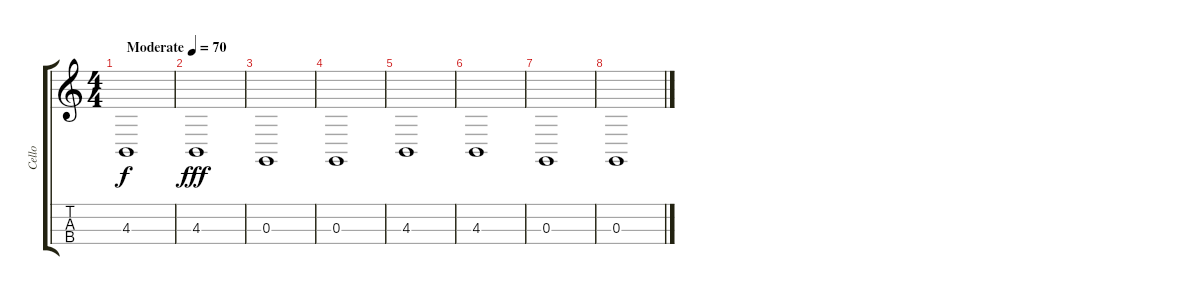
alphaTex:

\track ("Cello" "Cello") {instrument cello}
\staff {score tabs}
\tuning (A3 D3 G2 C2) {hide}
\ts (4 4)
\tempo (70 "Moderate")
\clef g2
\ks c
4.3.1{dy f instrument cello} |
4.3.1{dy fff} |
0.3.1 |
0.3.1 |
4.3.1 |
4.3.1 |
0.3.1 |
0.3.1
